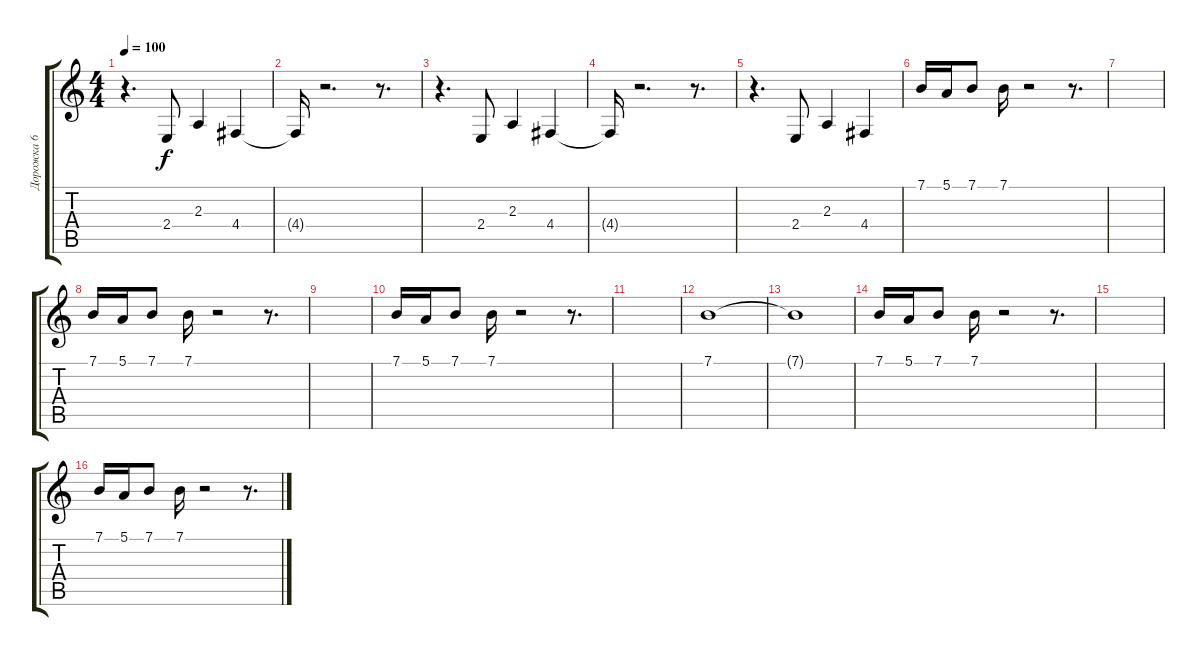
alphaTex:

\track ("Дорожка 6" "Дорожка 6") {instrument mutedtrumpet}
\staff {score tabs}
\tuning (E4 B3 G3 D3 A2 E2) {hide}
\ts (4 4)
\tempo 100
\clef g2
\ks c
r.4{d dy f} 2.4.8 2.3.4 4.4.4 |
4.4{t}.16 r.2{d} r.8{d} |
r.4{d} 2.4.8 2.3.4 4.4.4 |
4.4{t}.16 r.2{d} r.8{d} |
r.4{d} 2.4.8 2.3.4 4.4.4 |
7.1.16 5.1.16 7.1.8 7.1.16 r.2 r.8{d} |
|
7.1.16 5.1.16 7.1.8 7.1.16 r.2 r.8{d} |
|
7.1.16 5.1.16 7.1.8 7.1.16 r.2 r.8{d} |
|
7.1.1 |
7.1{t}.1 |
7.1.16 5.1.16 7.1.8 7.1.16 r.2 r.8{d} |
|
7.1.16 5.1.16 7.1.8 7.1.16 r.2 r.8{d}
